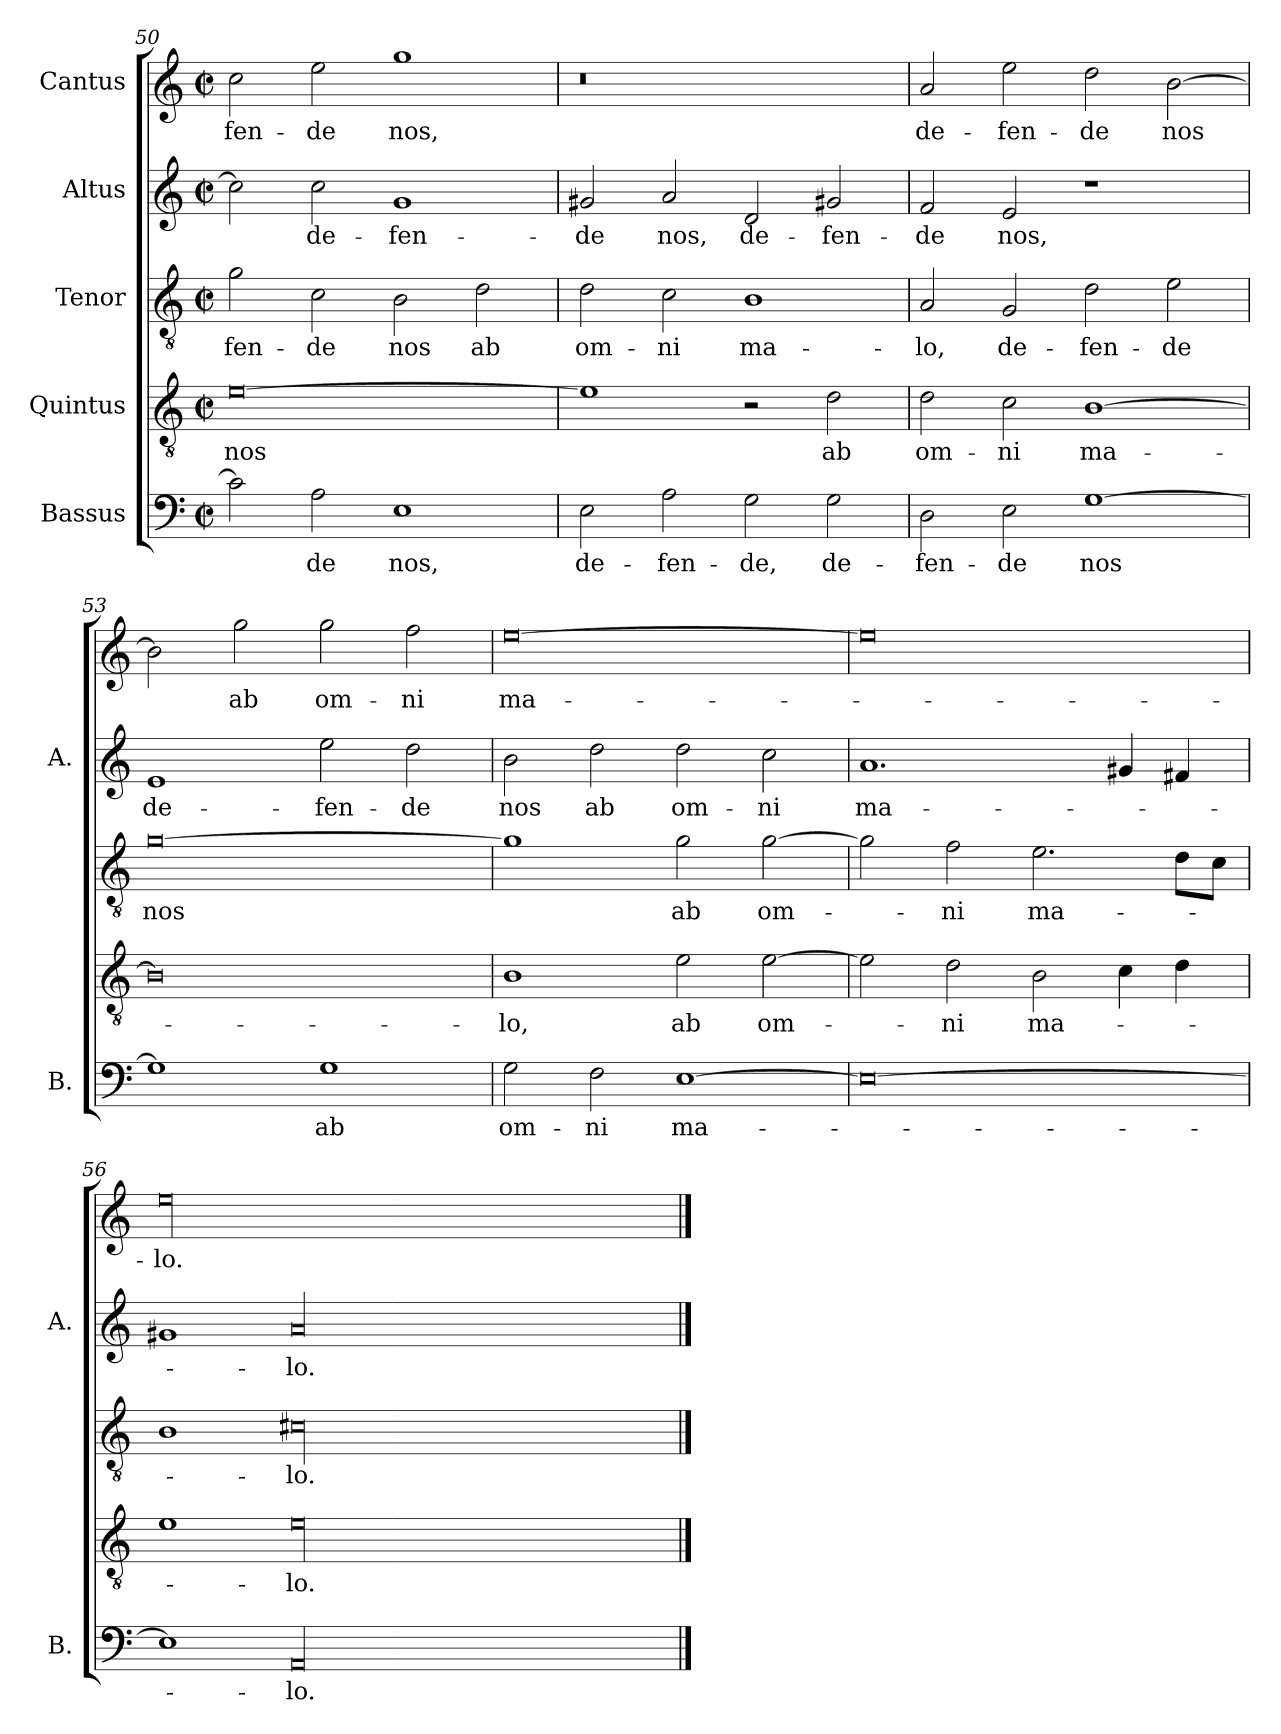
**kern	**text	**kern	**text	**kern	**text	**kern	**text	**kern	**text
*part5	*part5	*part4	*part4	*part3	*part3	*part2	*part2	*part1	*part1
*staff5	*staff5	*staff4	*staff4	*staff3	*staff3	*staff2	*staff2	*staff1	*staff1
*I"Bassus	*	*I"Quintus	*	*I"Tenor	*	*I"Altus	*	*I"Cantus	*
*I'B.	*	*	*	*	*	*I'A.	*	*	*
*clefF4	*	*clefGv2	*	*clefGv2	*	*clefG2	*	*clefG2	*
*k[]	*	*k[]	*	*k[]	*	*k[]	*	*k[]	*
*C:	*	*C:	*	*C:	*	*C:	*	*C:	*
*M2/2	*	*M2/2	*	*M2/2	*	*M2/2	*	*M2/2	*
*met(c|)	*	*met(c|)	*	*met(c|)	*	*met(c|)	*	*met(c|)	*
=50	=50	=50	=50	=50	=50	=50	=50	=50	=50
2c\]	.	[0e\	nos	2g\	-fen-	2cc\]	.	2cc\	-fen-
2A\	-de	.	.	2c\	-de	2cc\	de-	2ee\	-de
1E\	nos,	.	.	2B\	nos	1g/	-fen-	1gg\	nos,
.	.	.	.	2d\	ab	.	.	.	.
=51	=51	=51	=51	=51	=51	=51	=51	=51	=51
!	!	!	!	!	!	!	!	!LO:N:vis=0	!
2E\	de-	1e\]	.	2d\	om-	2g#X/	-de	1r	.
2A\	-fen-	.	.	2c\	-ni	2a/	nos,	.	.
2G\	-de,	2r	.	1B\	ma-	2d/	de-	1ryy	.
2G\	de-	2d\	ab	.	.	2g#X/	-fen-	.	.
=52	=52	=52	=52	=52	=52	=52	=52	=52	=52
2D\	-fen-	2d\	om-	2A/	-lo,	2f/	-de	2a/	de-
2E\	-de	2c\	-ni	2G/	de-	2e/	nos,	2ee\	-fen-
[1G\	nos	[1B\	ma-	2d\	-fen-	1r	.	2dd\	-de
.	.	.	.	2e\	-de	.	.	[2b\	nos
=53	=53	=53	=53	=53	=53	=53	=53	=53	=53
1G\]	.	0B\]	.	[0g\	nos	1e/	de-	2b\]	.
.	.	.	.	.	.	.	.	2gg\	ab
1G\	ab	.	.	.	.	2ee\	-fen-	2gg\	om-
.	.	.	.	.	.	2dd\	-de	2ff\	-ni
=54	=54	=54	=54	=54	=54	=54	=54	=54	=54
2G\	om-	1B\	-lo,	1g\]	.	2b\	nos	[0ee\	ma-
2F\	-ni	.	.	.	.	2dd\	ab	.	.
[1E\	ma-	2e\	ab	2g\	ab	2dd\	om-	.	.
.	.	[2e\	om-	[2g\	om-	2cc\	-ni	.	.
=55	=55	=55	=55	=55	=55	=55	=55	=55	=55
0E\_	.	2e\]	.	2g\]	.	1.a/	ma-	0ee\]	.
.	.	2d\	-ni	2f\	-ni	.	.	.	.
.	.	2B\	ma-	2.e\	ma-	.	.	.	.
.	.	4c\	.	.	.	4g#X/	.	.	.
.	.	4d\	.	8d\L	.	4f#X/	.	.	.
.	.	.	.	8c\J	.	.	.	.	.
=56	=56	=56	=56	=56	=56	=56	=56	=56	=56
1E\]	.	1e\	.	1B\	.	1g#X/	.	00ee\	-lo.
00AA/	-lo.	00e\	-lo.	00c#X\	-lo.	00a/	-lo.	.	.
.	.	.	.	.	.	.	.	1ryy	.
==	==	==	==	==	==	==	==	==	==
*-	*-	*-	*-	*-	*-	*-	*-	*-	*-
